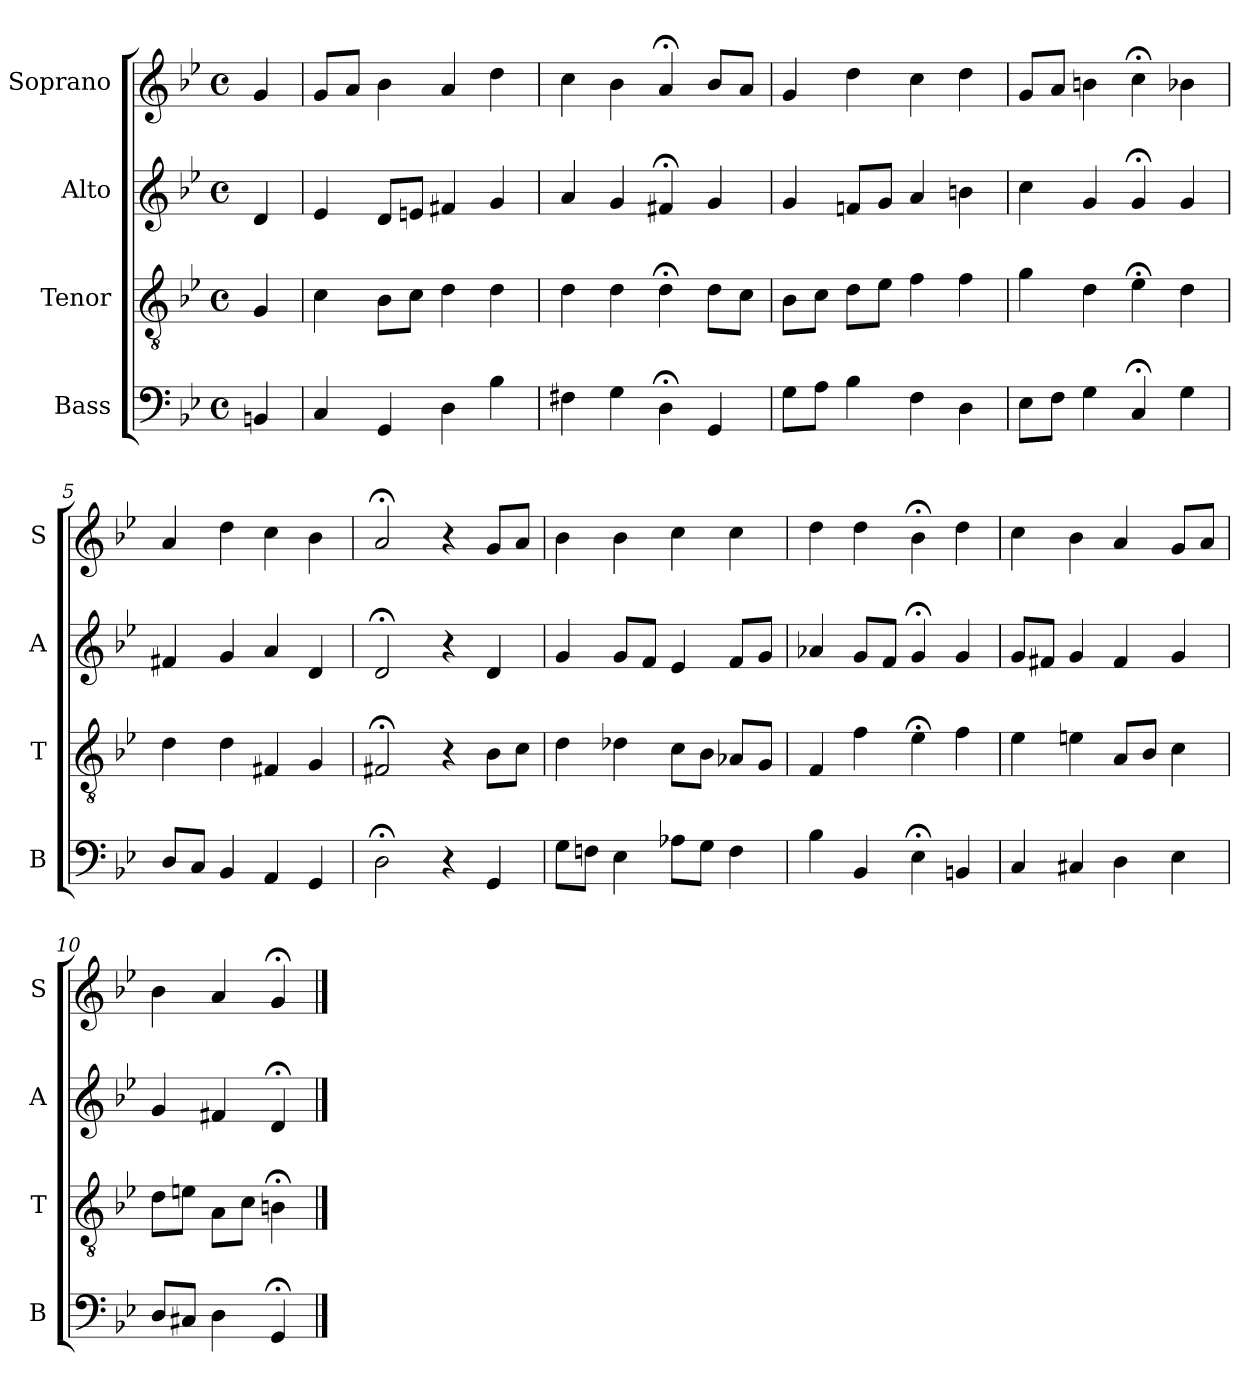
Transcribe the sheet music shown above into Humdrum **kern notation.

**kern	**kern	**kern	**kern
*part4	*part3	*part2	*part1
*staff4	*staff3	*staff2	*staff1
*I"Bass	*I"Tenor	*I"Alto	*I"Soprano
*I'B	*I'T	*I'A	*I'S
*clefF4	*clefGv2	*clefG2	*clefG2
*k[b-e-]	*k[b-e-]	*k[b-e-]	*k[b-e-]
*g:	*g:	*g:	*g:
*M4/4	*M4/4	*M4/4	*M4/4
*met(c)	*met(c)	*met(c)	*met(c)
*MM100	*MM100	*MM100	*MM100
=	=	=	=
4BBn	4G	4d	4g
=1	=1	=1	=1
4C	4c	4e-	8gL
.	.	.	8aJ
4GG	8B-L	8dL	4b-
.	8cJ	8enJ	.
4D	4d	4f#X	4a
4B-	4d	4g	4dd
=2	=2	=2	=2
4F#X	4d	4a	4cc
4G	4d	4g	4b-
4D;<	4d;<	4f#X;<	4a;<
4GG	8dL	4g	8b-L
.	8cJ	.	8aJ
=3	=3	=3	=3
8GL	8B-L	4g	4g
8AJ	8cJ	.	.
4B-	8dL	8fnL	4dd
.	8e-J	8gJ	.
4F	4f	4a	4cc
4Di	4fi	4bni	4ddi
=4	=4	=4	=4
8E-L	4g	4cc	8gL
8FJ	.	.	8aJ
4G	4d	4g	4bn
4C;<	4e-;<	4g;<	4cc;<
4G	4d	4g	4b-X
=5	=5	=5	=5
8DL	4d	4f#X	4a
8CJ	.	.	.
4BB-	4d	4g	4dd
4AAi	4F#Xi	4ai	4cci
4GG	4G	4d	4b-
=6	=6	=6	=6
2D;<	2F#X;<	2d;<	2a;<
4r	4r	4r	4r
4GG	8B-L	4d	8gL
.	8cJ	.	8aJ
=7	=7	=7	=7
8GL	4d	4g	4b-
8FnJ	.	.	.
4E-	4d-X	8gL	4b-
.	.	8fJ	.
8A-XL	8cL	4e-	4cc
8GJ	8B-J	.	.
4F	8A-XL	8fL	4cc
.	8GJ	8gJ	.
=8	=8	=8	=8
4B-	4F	4a-X	4dd
4BB-	4f	8gL	4dd
.	.	8fJ	.
4E-;<	4e-;<	4g;<	4b-;<
4BBn	4f	4g	4dd
=9	=9	=9	=9
4C	4e-	8gL	4cc
.	.	8f#XJ	.
4C#X	4en	4g	4b-
4D	8AL	4f#	4a
.	8B-J	.	.
4E-	4c	4g	8gL
.	.	.	8aJ
=10	=10	=10	=10
8DL	8dL	4g	4b-
8C#XJ	8enJ	.	.
4D	8AL	4f#X	4a
.	8cJ	.	.
4GG;<	4Bn;<	4d;<	4g;<
==	==	==	==
*-	*-	*-	*-
